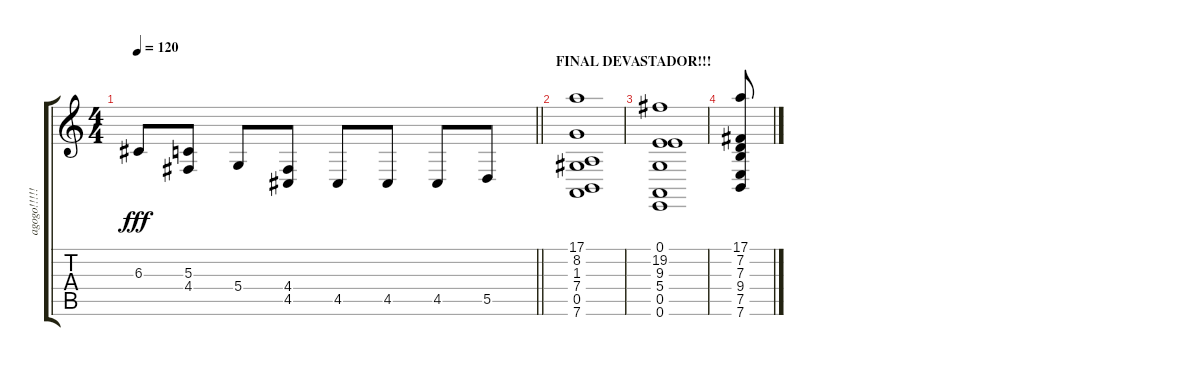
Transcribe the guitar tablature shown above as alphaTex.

\track ("agogo!!!!!!!" "agogo!!!!!") {instrument agogo}
\staff {score tabs}
\tuning (E4 B3 G3 D3 A2 E2) {hide}
\ts (4 4)
\tempo 120
\clef g2
\barLineRight lightlight
\ks c
6.3.8{dy fff} (5.3 4.4).8 5.4.8 (4.4 4.5).8 4.5.8 4.5.8 4.5.8 5.5.8 |
\section ("" "FINAL DEVASTADOR!!!")
(17.1 8.2 1.3 7.4 0.5 7.6).1 |
(0.1 19.2 9.3 5.4 0.5 0.6).1 |
(17.1 7.2 7.3 9.4 7.5 7.6).8
